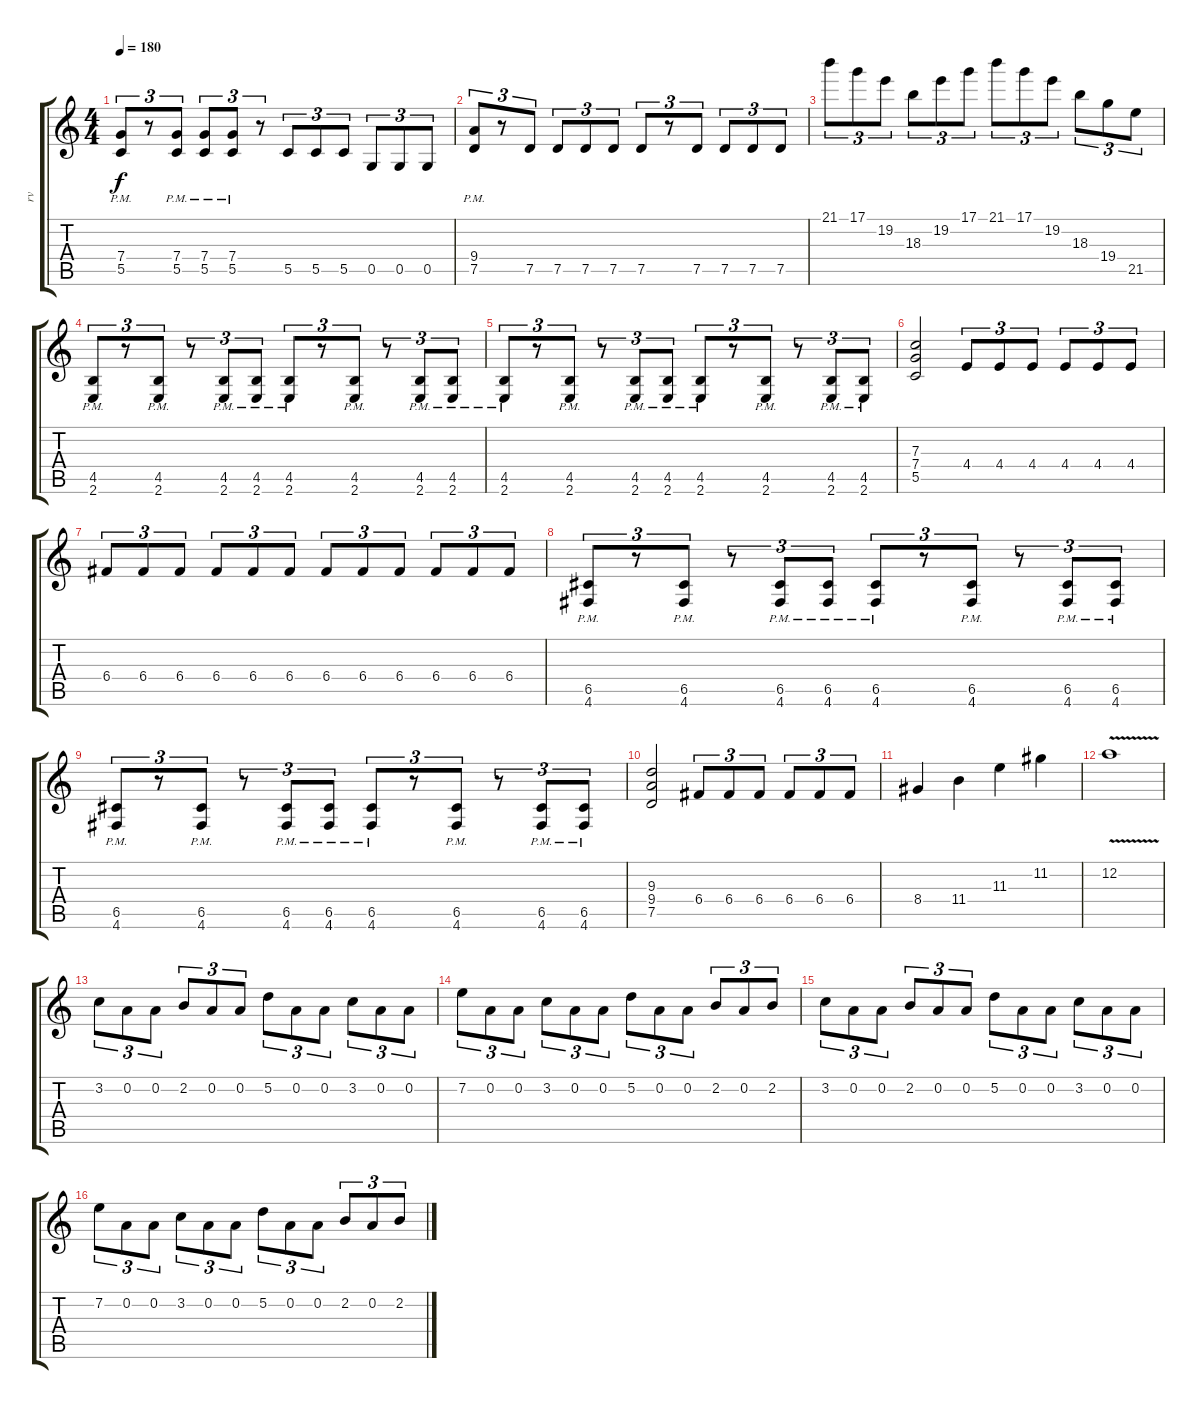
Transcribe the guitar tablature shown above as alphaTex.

\track ("rv" "rv") {instrument overdrivenguitar}
\staff {score tabs}
\tuning (D4 A3 F3 C3 G2 D2) {hide}
\ts (4 4)
\tempo 180
\clef g2
\ks c
(7.4{pm} 5.5).8{tu (3 2) dy f} r.8{tu (3 2)} (7.4{pm} 5.5).8{tu (3 2)} (7.4{pm} 5.5).8{tu (3 2)} (7.4{pm} 5.5).8{tu (3 2)} r.8{tu (3 2)} 5.5.8{tu (3 2)} 5.5.8{tu (3 2)} 5.5.8{tu (3 2)} 0.5.8{tu (3 2)} 0.5.8{tu (3 2)} 0.5.8{tu (3 2)} |
(9.4{pm} 7.5).8{tu (3 2)} r.8{tu (3 2)} 7.5.8{tu (3 2)} 7.5.8{tu (3 2)} 7.5.8{tu (3 2)} 7.5.8{tu (3 2)} 7.5.8{tu (3 2)} r.8{tu (3 2)} 7.5.8{tu (3 2)} 7.5.8{tu (3 2)} 7.5.8{tu (3 2)} 7.5.8{tu (3 2)} |
21.1.8{tu (3 2)} 17.1.8{tu (3 2)} 19.2.8{tu (3 2)} 18.3.8{tu (3 2)} 19.2.8{tu (3 2)} 17.1.8{tu (3 2)} 21.1.8{tu (3 2)} 17.1.8{tu (3 2)} 19.2.8{tu (3 2)} 18.3.8{tu (3 2)} 19.4.8{tu (3 2)} 21.5.8{tu (3 2)} |
(4.5{pm} 2.6).8{tu (3 2)} r.8{tu (3 2)} (4.5{pm} 2.6).8{tu (3 2)} r.8{tu (3 2)} (4.5{pm} 2.6).8{tu (3 2)} (4.5{pm} 2.6).8{tu (3 2)} (4.5{pm} 2.6).8{tu (3 2)} r.8{tu (3 2)} (4.5{pm} 2.6).8{tu (3 2)} r.8{tu (3 2)} (4.5{pm} 2.6).8{tu (3 2)} (4.5{pm} 2.6).8{tu (3 2)} |
(4.5{pm} 2.6).8{tu (3 2)} r.8{tu (3 2)} (4.5{pm} 2.6).8{tu (3 2)} r.8{tu (3 2)} (4.5{pm} 2.6).8{tu (3 2)} (4.5{pm} 2.6).8{tu (3 2)} (4.5{pm} 2.6).8{tu (3 2)} r.8{tu (3 2)} (4.5{pm} 2.6).8{tu (3 2)} r.8{tu (3 2)} (4.5{pm} 2.6).8{tu (3 2)} (4.5{pm} 2.6).8{tu (3 2)} |
(7.3 7.4 5.5).2 4.4.8{tu (3 2)} 4.4.8{tu (3 2)} 4.4.8{tu (3 2)} 4.4.8{tu (3 2)} 4.4.8{tu (3 2)} 4.4.8{tu (3 2)} |
6.4.8{tu (3 2)} 6.4.8{tu (3 2)} 6.4.8{tu (3 2)} 6.4.8{tu (3 2)} 6.4.8{tu (3 2)} 6.4.8{tu (3 2)} 6.4.8{tu (3 2)} 6.4.8{tu (3 2)} 6.4.8{tu (3 2)} 6.4.8{tu (3 2)} 6.4.8{tu (3 2)} 6.4.8{tu (3 2)} |
(6.5{pm} 4.6).8{tu (3 2)} r.8{tu (3 2)} (6.5{pm} 4.6).8{tu (3 2)} r.8{tu (3 2)} (6.5{pm} 4.6).8{tu (3 2)} (6.5{pm} 4.6).8{tu (3 2)} (6.5{pm} 4.6).8{tu (3 2)} r.8{tu (3 2)} (6.5{pm} 4.6).8{tu (3 2)} r.8{tu (3 2)} (6.5{pm} 4.6).8{tu (3 2)} (6.5{pm} 4.6).8{tu (3 2)} |
(6.5{pm} 4.6).8{tu (3 2)} r.8{tu (3 2)} (6.5{pm} 4.6).8{tu (3 2)} r.8{tu (3 2)} (6.5{pm} 4.6).8{tu (3 2)} (6.5{pm} 4.6).8{tu (3 2)} (6.5{pm} 4.6).8{tu (3 2)} r.8{tu (3 2)} (6.5{pm} 4.6).8{tu (3 2)} r.8{tu (3 2)} (6.5{pm} 4.6).8{tu (3 2)} (6.5{pm} 4.6).8{tu (3 2)} |
(9.3 9.4 7.5).2 6.4.8{tu (3 2)} 6.4.8{tu (3 2)} 6.4.8{tu (3 2)} 6.4.8{tu (3 2)} 6.4.8{tu (3 2)} 6.4.8{tu (3 2)} |
8.4.4 11.4.4 11.3.4 11.2.4 |
12.2{v}.1 |
3.2.8{tu (3 2)} 0.2.8{tu (3 2)} 0.2.8{tu (3 2)} 2.2.8{tu (3 2)} 0.2.8{tu (3 2)} 0.2.8{tu (3 2)} 5.2.8{tu (3 2)} 0.2.8{tu (3 2)} 0.2.8{tu (3 2)} 3.2.8{tu (3 2)} 0.2.8{tu (3 2)} 0.2.8{tu (3 2)} |
7.2.8{tu (3 2)} 0.2.8{tu (3 2)} 0.2.8{tu (3 2)} 3.2.8{tu (3 2)} 0.2.8{tu (3 2)} 0.2.8{tu (3 2)} 5.2.8{tu (3 2)} 0.2.8{tu (3 2)} 0.2.8{tu (3 2)} 2.2.8{tu (3 2)} 0.2.8{tu (3 2)} 2.2.8{tu (3 2)} |
3.2.8{tu (3 2)} 0.2.8{tu (3 2)} 0.2.8{tu (3 2)} 2.2.8{tu (3 2)} 0.2.8{tu (3 2)} 0.2.8{tu (3 2)} 5.2.8{tu (3 2)} 0.2.8{tu (3 2)} 0.2.8{tu (3 2)} 3.2.8{tu (3 2)} 0.2.8{tu (3 2)} 0.2.8{tu (3 2)} |
7.2.8{tu (3 2)} 0.2.8{tu (3 2)} 0.2.8{tu (3 2)} 3.2.8{tu (3 2)} 0.2.8{tu (3 2)} 0.2.8{tu (3 2)} 5.2.8{tu (3 2)} 0.2.8{tu (3 2)} 0.2.8{tu (3 2)} 2.2.8{tu (3 2)} 0.2.8{tu (3 2)} 2.2.8{tu (3 2)}
